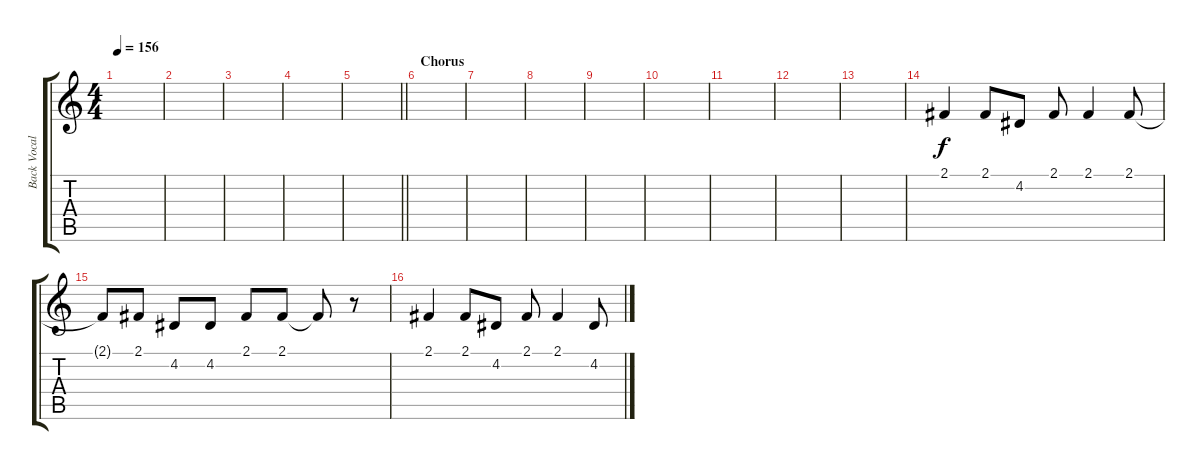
\track ("Back Vocals" "Back Vocal") {instrument tenorsax}
\staff {score tabs}
\tuning (E4 B3 G3 D3 A2 E2) {hide}
\ts (4 4)
\tempo 156
\clef g2
\ks c
|
|
|
|
\barLineRight lightlight
|
\section ("" "Chorus")
|
|
|
|
|
|
|
|
2.1.4 2.1.8 4.2.8 2.1.8 2.1.4 2.1.8 |
2.1{t}.8 2.1.8 4.2.8 4.2.8 2.1.8 2.1.8 2.1{t}.8 r.8 |
2.1.4 2.1.8 4.2.8 2.1.8 2.1.4 4.2.8
